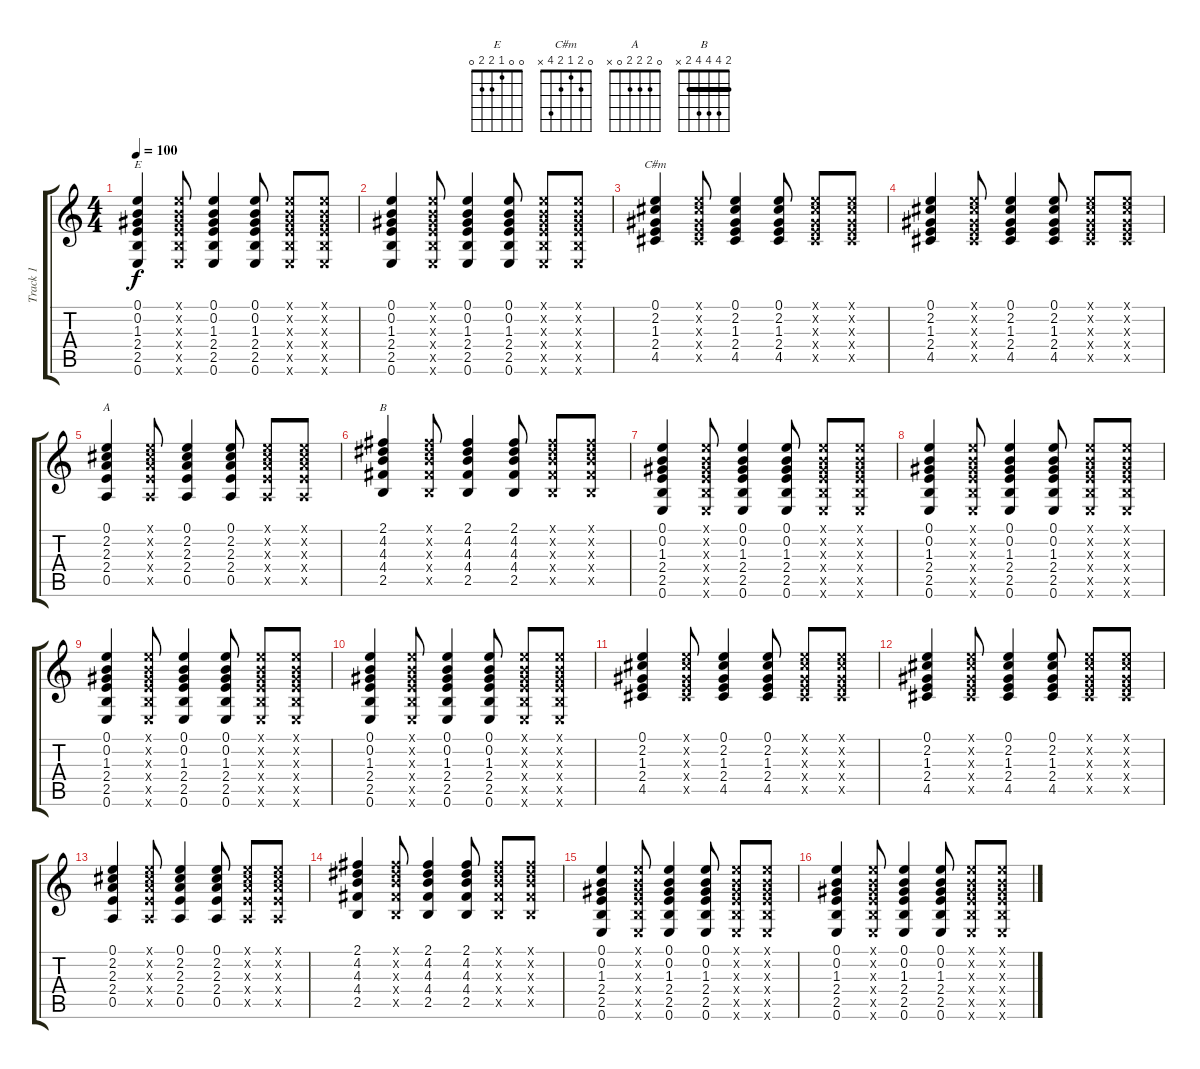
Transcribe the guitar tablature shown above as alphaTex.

\track ("Track 1" "Track 1") {instrument acousticguitarnylon}
\staff {score tabs}
\tuning (E4 B3 G3 D3 A2 E2) {hide}
\chord ("E" 0 0 1 2 2 0)
\chord ("C#m" 0 2 1 2 4 x)
\chord ("A" 0 2 2 2 0 x)
\chord ("B" 2 4 4 4 2 x) {barre 2}
\ts (4 4)
\tempo 100
\clef g2
\ks c
(0.1 0.2 1.3 2.4 2.5 0.6).4{ch "E" dy f instrument acousticguitarnylon} (0.1{x} 0.2{x} 1.3{x} 2.4{x} 2.5{x} 0.6{x}).8 (0.1 0.2 1.3 2.4 2.5 0.6).4 (0.1 0.2 1.3 2.4 2.5 0.6).8 (0.1{x} 0.2{x} 1.3{x} 2.4{x} 2.5{x} 0.6{x}).8 (0.1{x} 0.2{x} 1.3{x} 2.4{x} 2.5{x} 0.6{x}).8 |
(0.1 0.2 1.3 2.4 2.5 0.6).4 (0.1{x} 0.2{x} 1.3{x} 2.4{x} 2.5{x} 0.6{x}).8 (0.1 0.2 1.3 2.4 2.5 0.6).4 (0.1 0.2 1.3 2.4 2.5 0.6).8 (0.1{x} 0.2{x} 1.3{x} 2.4{x} 2.5{x} 0.6{x}).8 (0.1{x} 0.2{x} 1.3{x} 2.4{x} 2.5{x} 0.6{x}).8 |
(0.1 2.2 1.3 2.4 4.5).4{ch "C#m"} (0.1{x} 2.2{x} 1.3{x} 2.4{x} 4.5{x}).8 (0.1 2.2 1.3 2.4 4.5).4 (0.1 2.2 1.3 2.4 4.5).8 (0.1{x} 2.2{x} 1.3{x} 2.4{x} 4.5{x}).8 (0.1{x} 2.2{x} 1.3{x} 2.4{x} 4.5{x}).8 |
(0.1 2.2 1.3 2.4 4.5).4 (0.1{x} 2.2{x} 1.3{x} 2.4{x} 4.5{x}).8 (0.1 2.2 1.3 2.4 4.5).4 (0.1 2.2 1.3 2.4 4.5).8 (0.1{x} 2.2{x} 1.3{x} 2.4{x} 4.5{x}).8 (0.1{x} 2.2{x} 1.3{x} 2.4{x} 4.5{x}).8 |
(0.1 2.2 2.3 2.4 0.5).4{ch "A"} (0.1{x} 2.2{x} 2.3{x} 2.4{x} 0.5{x}).8 (0.1 2.2 2.3 2.4 0.5).4 (0.1 2.2 2.3 2.4 0.5).8 (0.1{x} 2.2{x} 2.3{x} 2.4{x} 0.5{x}).8 (0.1{x} 2.2{x} 2.3{x} 2.4{x} 0.5{x}).8 |
(2.1 4.2 4.3 4.4 2.5).4{ch "B"} (2.1{x} 4.2{x} 4.3{x} 4.4{x} 2.5{x}).8 (2.1 4.2 4.3 4.4 2.5).4 (2.1 4.2 4.3 4.4 2.5).8 (2.1{x} 4.2{x} 4.3{x} 4.4{x} 2.5{x}).8 (2.1{x} 4.2{x} 4.3{x} 4.4{x} 2.5{x}).8 |
(0.1 0.2 1.3 2.4 2.5 0.6).4 (0.1{x} 0.2{x} 1.3{x} 2.4{x} 2.5{x} 0.6{x}).8 (0.1 0.2 1.3 2.4 2.5 0.6).4 (0.1 0.2 1.3 2.4 2.5 0.6).8 (0.1{x} 0.2{x} 1.3{x} 2.4{x} 2.5{x} 0.6{x}).8 (0.1{x} 0.2{x} 1.3{x} 2.4{x} 2.5{x} 0.6{x}).8 |
(0.1 0.2 1.3 2.4 2.5 0.6).4 (0.1{x} 0.2{x} 1.3{x} 2.4{x} 2.5{x} 0.6{x}).8 (0.1 0.2 1.3 2.4 2.5 0.6).4 (0.1 0.2 1.3 2.4 2.5 0.6).8 (0.1{x} 0.2{x} 1.3{x} 2.4{x} 2.5{x} 0.6{x}).8 (0.1{x} 0.2{x} 1.3{x} 2.4{x} 2.5{x} 0.6{x}).8 |
(0.1 0.2 1.3 2.4 2.5 0.6).4 (0.1{x} 0.2{x} 1.3{x} 2.4{x} 2.5{x} 0.6{x}).8 (0.1 0.2 1.3 2.4 2.5 0.6).4 (0.1 0.2 1.3 2.4 2.5 0.6).8 (0.1{x} 0.2{x} 1.3{x} 2.4{x} 2.5{x} 0.6{x}).8 (0.1{x} 0.2{x} 1.3{x} 2.4{x} 2.5{x} 0.6{x}).8 |
(0.1 0.2 1.3 2.4 2.5 0.6).4 (0.1{x} 0.2{x} 1.3{x} 2.4{x} 2.5{x} 0.6{x}).8 (0.1 0.2 1.3 2.4 2.5 0.6).4 (0.1 0.2 1.3 2.4 2.5 0.6).8 (0.1{x} 0.2{x} 1.3{x} 2.4{x} 2.5{x} 0.6{x}).8 (0.1{x} 0.2{x} 1.3{x} 2.4{x} 2.5{x} 0.6{x}).8 |
(0.1 2.2 1.3 2.4 4.5).4 (0.1{x} 2.2{x} 1.3{x} 2.4{x} 4.5{x}).8 (0.1 2.2 1.3 2.4 4.5).4 (0.1 2.2 1.3 2.4 4.5).8 (0.1{x} 2.2{x} 1.3{x} 2.4{x} 4.5{x}).8 (0.1{x} 2.2{x} 1.3{x} 2.4{x} 4.5{x}).8 |
(0.1 2.2 1.3 2.4 4.5).4 (0.1{x} 2.2{x} 1.3{x} 2.4{x} 4.5{x}).8 (0.1 2.2 1.3 2.4 4.5).4 (0.1 2.2 1.3 2.4 4.5).8 (0.1{x} 2.2{x} 1.3{x} 2.4{x} 4.5{x}).8 (0.1{x} 2.2{x} 1.3{x} 2.4{x} 4.5{x}).8 |
(0.1 2.2 2.3 2.4 0.5).4 (0.1{x} 2.2{x} 2.3{x} 2.4{x} 0.5{x}).8 (0.1 2.2 2.3 2.4 0.5).4 (0.1 2.2 2.3 2.4 0.5).8 (0.1{x} 2.2{x} 2.3{x} 2.4{x} 0.5{x}).8 (0.1{x} 2.2{x} 2.3{x} 2.4{x} 0.5{x}).8 |
(2.1 4.2 4.3 4.4 2.5).4 (2.1{x} 4.2{x} 4.3{x} 4.4{x} 2.5{x}).8 (2.1 4.2 4.3 4.4 2.5).4 (2.1 4.2 4.3 4.4 2.5).8 (2.1{x} 4.2{x} 4.3{x} 4.4{x} 2.5{x}).8 (2.1{x} 4.2{x} 4.3{x} 4.4{x} 2.5{x}).8 |
(0.1 0.2 1.3 2.4 2.5 0.6).4 (0.1{x} 0.2{x} 1.3{x} 2.4{x} 2.5{x} 0.6{x}).8 (0.1 0.2 1.3 2.4 2.5 0.6).4 (0.1 0.2 1.3 2.4 2.5 0.6).8 (0.1{x} 0.2{x} 1.3{x} 2.4{x} 2.5{x} 0.6{x}).8 (0.1{x} 0.2{x} 1.3{x} 2.4{x} 2.5{x} 0.6{x}).8 |
(0.1 0.2 1.3 2.4 2.5 0.6).4 (0.1{x} 0.2{x} 1.3{x} 2.4{x} 2.5{x} 0.6{x}).8 (0.1 0.2 1.3 2.4 2.5 0.6).4 (0.1 0.2 1.3 2.4 2.5 0.6).8 (0.1{x} 0.2{x} 1.3{x} 2.4{x} 2.5{x} 0.6{x}).8 (0.1{x} 0.2{x} 1.3{x} 2.4{x} 2.5{x} 0.6{x}).8
